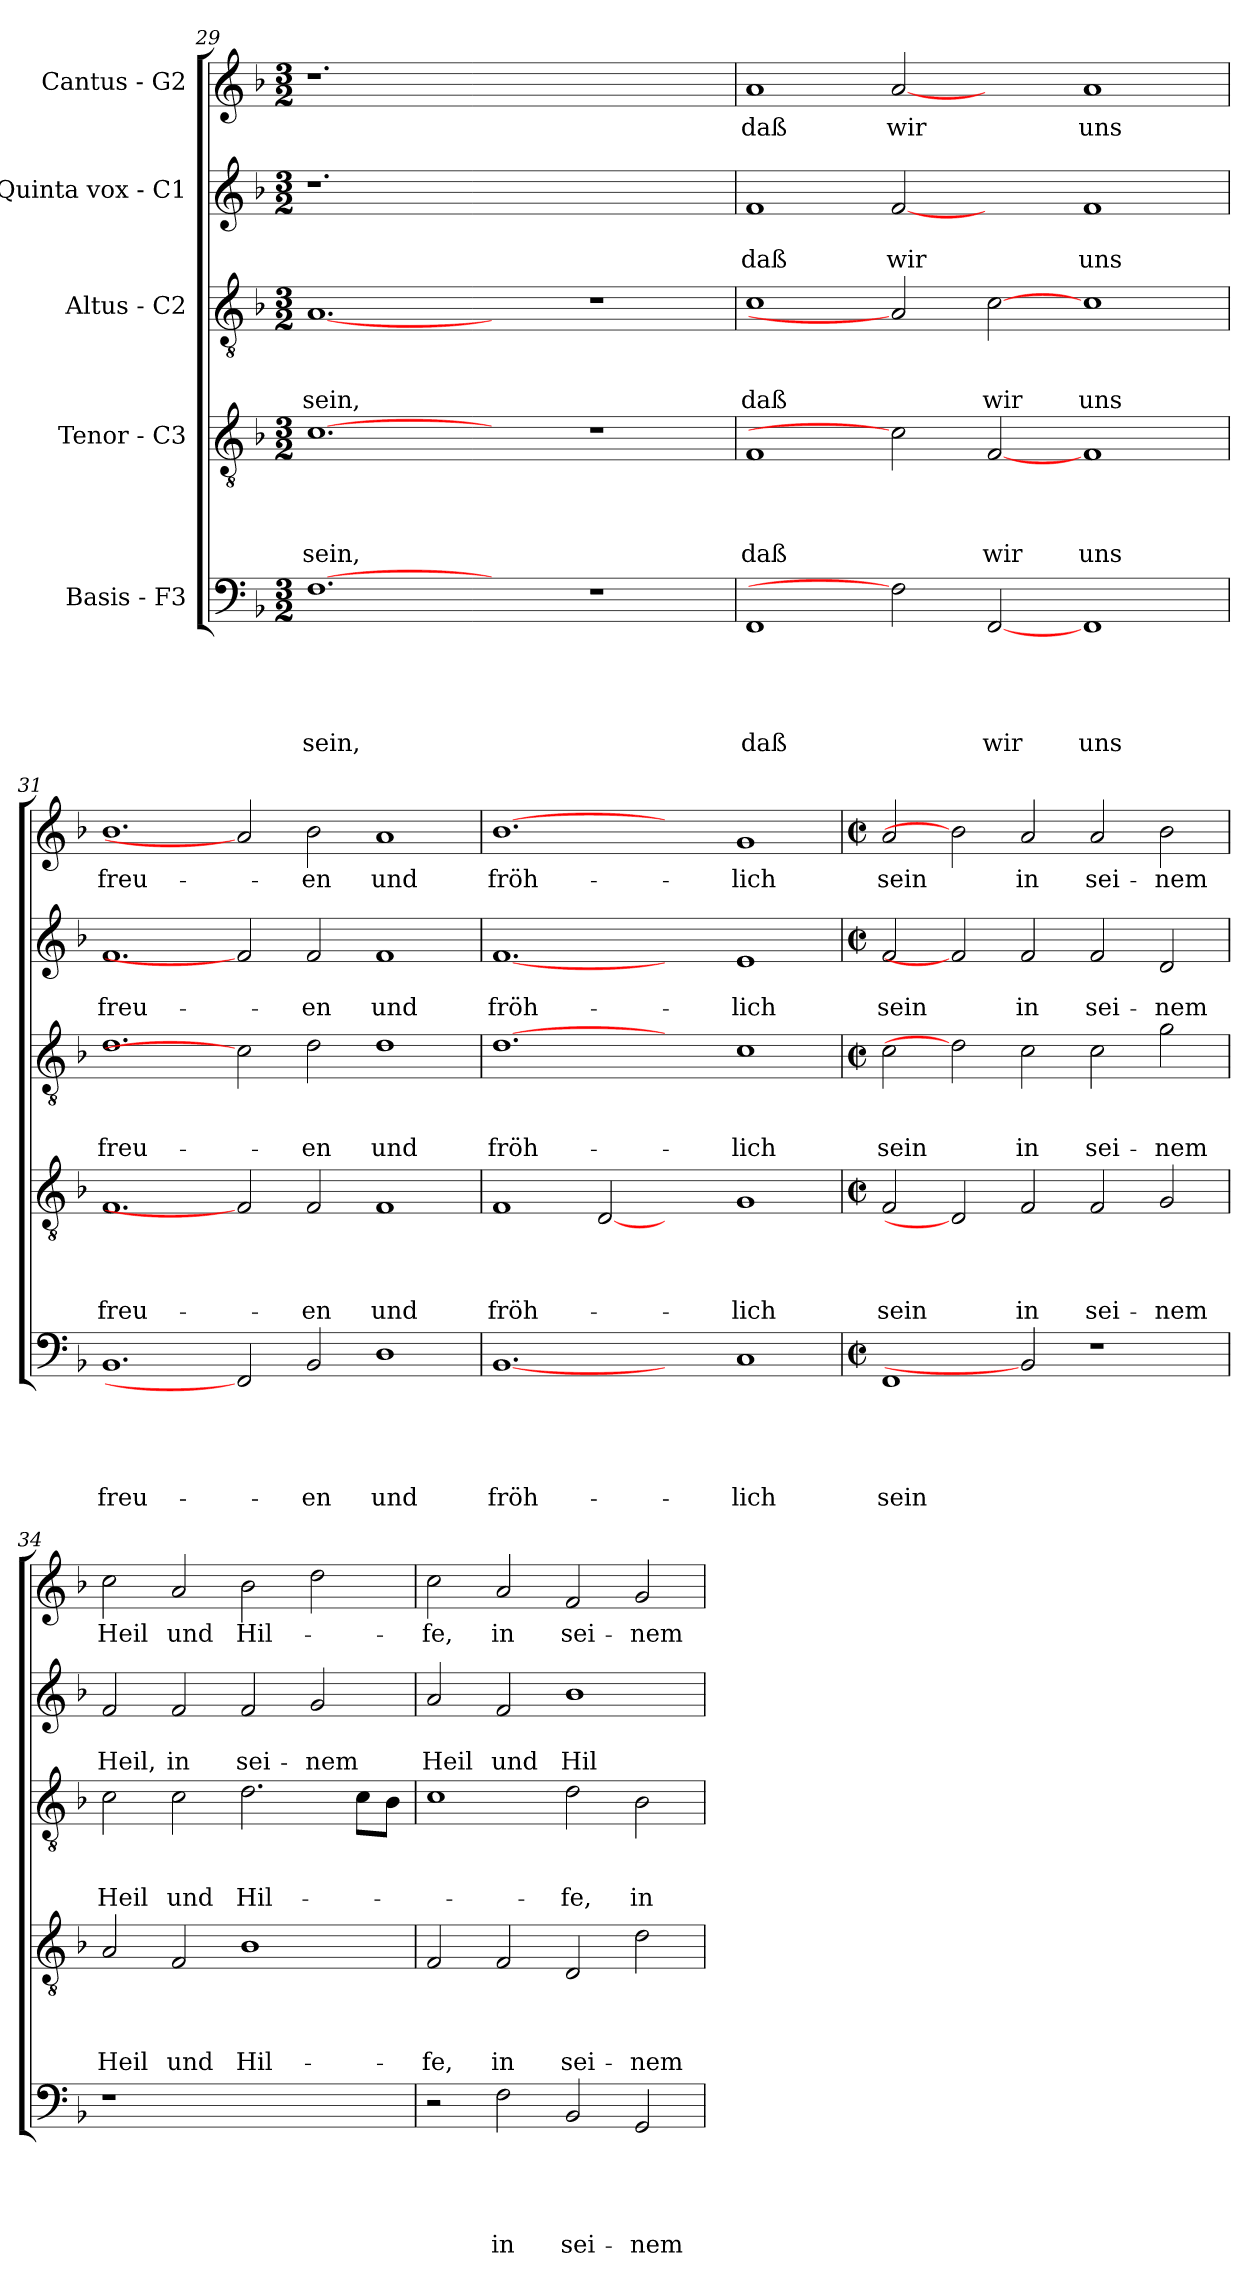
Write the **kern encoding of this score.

**kern	**text	**text	**text	**text	**text	**kern	**text	**text	**text	**text	**kern	**text	**text	**text	**kern	**text	**text	**kern	**text
*part5	*part5	*part5	*part5	*part5	*part5	*part4	*part4	*part4	*part4	*part4	*part3	*part3	*part3	*part3	*part2	*part2	*part2	*part1	*part1
*staff5	*staff5	*staff5	*staff5	*staff5	*staff5	*staff4	*staff4	*staff4	*staff4	*staff4	*staff3	*staff3	*staff3	*staff3	*staff2	*staff2	*staff2	*staff1	*staff1
*I"Basis - F3	*	*	*	*	*	*I"Tenor - C3	*	*	*	*	*I"Altus - C2	*	*	*	*I"Quinta vox - C1	*	*	*I"Cantus - G2	*
*clefF4	*	*	*	*	*	*clefGv2	*	*	*	*	*clefGv2	*	*	*	*clefG2	*	*	*clefG2	*
*k[b-]	*	*	*	*	*	*k[b-]	*	*	*	*	*k[b-]	*	*	*	*k[b-]	*	*	*k[b-]	*
*F:	*	*	*	*	*	*F:	*	*	*	*	*F:	*	*	*	*F:	*	*	*F:	*
*M3/2	*	*	*	*	*	*M3/2	*	*	*	*	*M3/2	*	*	*	*M3/2	*	*	*M3/2	*
=29	=29	=29	=29	=29	=29	=29	=29	=29	=29	=29	=29	=29	=29	=29	=29	=29	=29	=29	=29
!	!	!	!	!	!LO:LY:b	!	!	!	!	!LO:LY:b	!	!	!	!LO:LY:b	!	!	!	!	!
[1.F	.	.	.	.	sein,	[1.c	.	.	.	sein,	[1.A	.	.	sein,	1.r	.	.	1.r	.
2ryy	.	.	.	.	.	2ryy	.	.	.	.	2ryy	.	.	.	1.ryy	.	.	1.ryy	.
1r	.	.	.	.	.	1r	.	.	.	.	1r	.	.	.	.	.	.	.	.
=30	=30	=30	=30	=30	=30	=30	=30	=30	=30	=30	=30	=30	=30	=30	=30	=30	=30	=30	=30
!	!	!	!	!	!LO:LY:b	!	!	!	!	!LO:LY:b	!	!	!	!LO:LY:b	!	!	!LO:LY:b	!	!LO:LY:b
1FF	.	.	.	.	daß	1F	.	.	.	daß	1c	.	.	daß	1f	.	daß	1a	daß
!	!	!	!	!	!	!	!	!	!	!	!	!	!	!	!	!	!LO:LY:b	!	!LO:LY:b
2F]	.	.	.	.	.	2c]	.	.	.	.	2A]	.	.	.	[2f	.	wir	[2a	wir
!	!	!	!	!	!LO:LY:b	!	!	!	!	!LO:LY:b	!	!	!	!LO:LY:b	!	!	!	!	!
[2FF	.	.	.	.	wir	[2F	.	.	.	wir	[2c	.	.	wir	2ryy	.	.	2ryy	.
!	!	!	!	!	!LO:LY:b	!	!	!	!	!LO:LY:b	!	!	!	!LO:LY:b	!	!	!LO:LY:b	!	!LO:LY:b
1FF	.	.	.	.	uns	1F	.	.	.	uns	1c	.	.	uns	1f	.	uns	1a	uns
=31	=31	=31	=31	=31	=31	=31	=31	=31	=31	=31	=31	=31	=31	=31	=31	=31	=31	=31	=31
!	!	!	!	!	!LO:LY:b	!	!	!	!	!LO:LY:b	!	!	!	!LO:LY:b	!	!	!LO:LY:b	!	!LO:LY:b
1.BB-	.	.	.	.	freu-	1.F	.	.	.	freu-	1.d	.	.	freu-	1.f	.	freu-	1.b-	freu-
2FF]	.	.	.	.	.	2F]	.	.	.	.	2c]	.	.	.	2f]	.	.	2a]	.
!	!	!	!	!	!LO:LY:b	!	!	!	!	!LO:LY:b	!	!	!	!LO:LY:b	!	!	!LO:LY:b	!	!LO:LY:b
2BB-/	.	.	.	.	-en	2F/	.	.	.	-en	2d\	.	.	-en	2f/	.	-en	2b-\	-en
!	!	!	!	!	!LO:LY:b	!	!	!	!	!LO:LY:b	!	!	!	!LO:LY:b	!	!	!LO:LY:b	!	!LO:LY:b
1D	.	.	.	.	und	1F	.	.	.	und	1d	.	.	und	1f	.	und	1a	und
=32	=32	=32	=32	=32	=32	=32	=32	=32	=32	=32	=32	=32	=32	=32	=32	=32	=32	=32	=32
!	!	!	!	!	!LO:LY:b	!	!	!	!	!LO:LY:b	!	!	!	!LO:LY:b	!	!	!LO:LY:b	!	!LO:LY:b
[1.BB-	.	.	.	.	fröh-	1F	.	.	.	fröh-	[1.d	.	.	fröh-	[1.f	.	fröh-	[1.b-	fröh-
.	.	.	.	.	.	[2D	.	.	.	.	.	.	.	.	.	.	.	.	.
2ryy	.	.	.	.	.	2ryy	.	.	.	.	2ryy	.	.	.	2ryy	.	.	2ryy	.
!	!	!	!	!	!LO:LY:b	!	!	!	!	!LO:LY:b	!	!	!	!LO:LY:b	!	!	!LO:LY:b	!	!LO:LY:b
1C	.	.	.	.	-lich	1G	.	.	.	-lich	1c	.	.	-lich	1e	.	-lich	1g	-lich
=33	=33	=33	=33	=33	=33	=33	=33	=33	=33	=33	=33	=33	=33	=33	=33	=33	=33	=33	=33
*M2/2	*	*	*	*	*	*M2/2	*	*	*	*	*M2/2	*	*	*	*M2/2	*	*	*M2/2	*
*met(c|)	*	*	*	*	*	*met(c|)	*	*	*	*	*met(c|)	*	*	*	*met(c|)	*	*	*met(c|)	*
!	!	!	!	!	!LO:LY:b	!	!	!	!	!LO:LY:b	!	!	!	!LO:LY:b	!	!	!LO:LY:b	!	!LO:LY:b
1FF	.	.	.	.	sein	2F/	.	.	.	sein	2c\	.	.	sein	2f/	.	sein	2a/	sein
.	.	.	.	.	.	2D]	.	.	.	.	2d]	.	.	.	2f]	.	.	2b-]	.
!	!	!	!	!	!	!	!	!	!	!LO:LY:b	!	!	!	!LO:LY:b	!	!	!LO:LY:b	!	!LO:LY:b
2BB-]	.	.	.	.	.	2F/	.	.	.	in	2c\	.	.	in	2f/	.	in	2a/	in
!	!	!	!	!	!	!	!	!	!	!LO:LY:b	!	!	!	!LO:LY:b	!	!	!LO:LY:b	!	!LO:LY:b
1r	.	.	.	.	.	2F/	.	.	.	sei-	2c\	.	.	sei-	2f/	.	sei-	2a/	sei-
!	!	!	!	!	!	!	!	!	!	!LO:LY:b	!	!	!	!LO:LY:b	!	!	!LO:LY:b	!	!LO:LY:b
.	.	.	.	.	.	2G/	.	.	.	-nem	2g\	.	.	-nem	2d/	.	-nem	2b-\	-nem
!!LO:LB:g=z
=34	=34	=34	=34	=34	=34	=34	=34	=34	=34	=34	=34	=34	=34	=34	=34	=34	=34	=34	=34
!	!	!	!	!	!	!	!	!	!	!LO:LY:b	!	!	!	!LO:LY:b	!	!	!LO:LY:b	!	!LO:LY:b
1r	.	.	.	.	.	2A/	.	.	.	Heil	2c\	.	.	Heil	2f/	.	Heil,	2cc\	Heil
!	!	!	!	!	!	!	!	!	!	!LO:LY:b	!	!	!	!LO:LY:b	!	!	!LO:LY:b	!	!LO:LY:b
.	.	.	.	.	.	2F/	.	.	.	und	2c\	.	.	und	2f/	.	in	2a/	und
!	!	!	!	!	!	!	!	!	!	!LO:LY:b	!	!	!	!LO:LY:b	!	!	!LO:LY:b	!	!LO:LY:b
1ryy	.	.	.	.	.	1B-	.	.	.	Hil-	2.d\	.	.	Hil-	2f/	.	sei-	2b-\	Hil-
!	!	!	!	!	!	!	!	!	!	!	!	!	!	!	!	!	!LO:LY:b	!	!
.	.	.	.	.	.	.	.	.	.	.	.	.	.	.	2g/	.	-nem	2dd\	.
.	.	.	.	.	.	.	.	.	.	.	8c\L	.	.	.	.	.	.	.	.
.	.	.	.	.	.	.	.	.	.	.	8B-\J	.	.	.	.	.	.	.	.
=35	=35	=35	=35	=35	=35	=35	=35	=35	=35	=35	=35	=35	=35	=35	=35	=35	=35	=35	=35
!	!	!	!	!	!	!	!	!	!	!LO:LY:b	!	!	!	!	!	!	!LO:LY:b	!	!LO:LY:b
2r	.	.	.	.	.	2F/	.	.	.	-fe,	1c	.	.	.	2a/	.	Heil	2cc\	-fe,
!	!	!	!	!	!LO:LY:b	!	!	!	!	!LO:LY:b	!	!	!	!	!	!	!LO:LY:b	!	!LO:LY:b
2F\	.	.	.	.	in	2F/	.	.	.	in	.	.	.	.	2f/	.	und	2a/	in
!	!	!	!	!	!LO:LY:b	!	!	!	!	!LO:LY:b	!	!	!	!LO:LY:b	!	!	!LO:LY:b	!	!LO:LY:b
2BB-/	.	.	.	.	sei-	2D/	.	.	.	sei-	2d\	.	.	-fe,	1b-	.	Hil-	2f/	sei-
!	!	!	!	!	!LO:LY:b	!	!	!	!	!LO:LY:b	!	!	!	!LO:LY:b	!	!	!	!	!LO:LY:b
2GG/	.	.	.	.	-nem	2d\	.	.	.	-nem	2B-\	.	.	in	.	.	.	2g/	-nem
=	=	=	=	=	=	=	=	=	=	=	=	=	=	=	=	=	=	=	=
*-	*-	*-	*-	*-	*-	*-	*-	*-	*-	*-	*-	*-	*-	*-	*-	*-	*-	*-	*-
